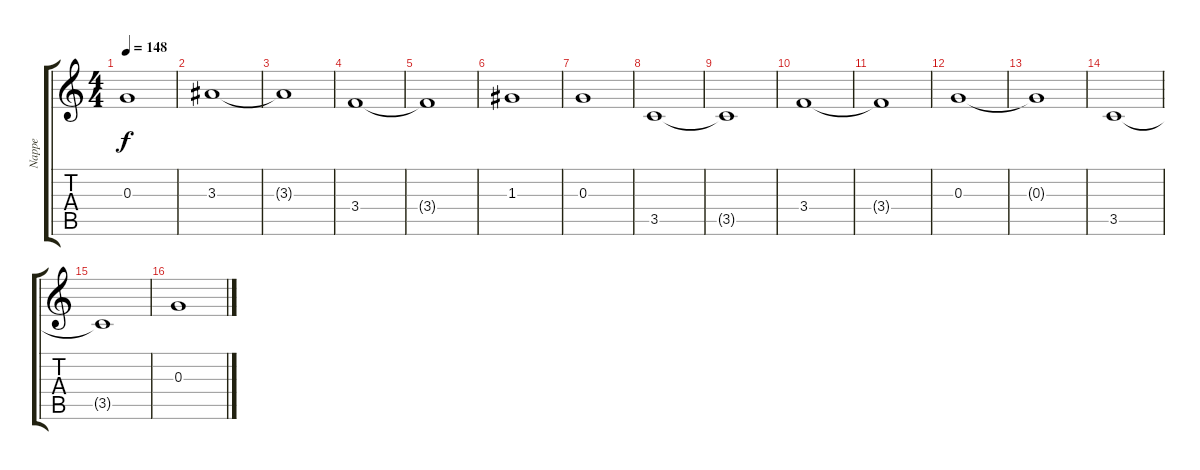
\track ("Nappe" "Nappe") {instrument synthstrings1}
\staff {score tabs}
\tuning (E5 B4 G4 D4 A3 E3) {hide}
\ts (4 4)
\tempo 148
\clef g2
\ks c
0.3{t}.1{dy f} |
3.3.1 |
3.3{t}.1 |
3.4.1 |
3.4{t}.1 |
1.3.1 |
0.3.1 |
3.5.1 |
3.5{t}.1 |
3.4.1 |
3.4{t}.1 |
0.3.1 |
0.3{t}.1 |
3.5.1 |
3.5{t}.1 |
0.3.1
